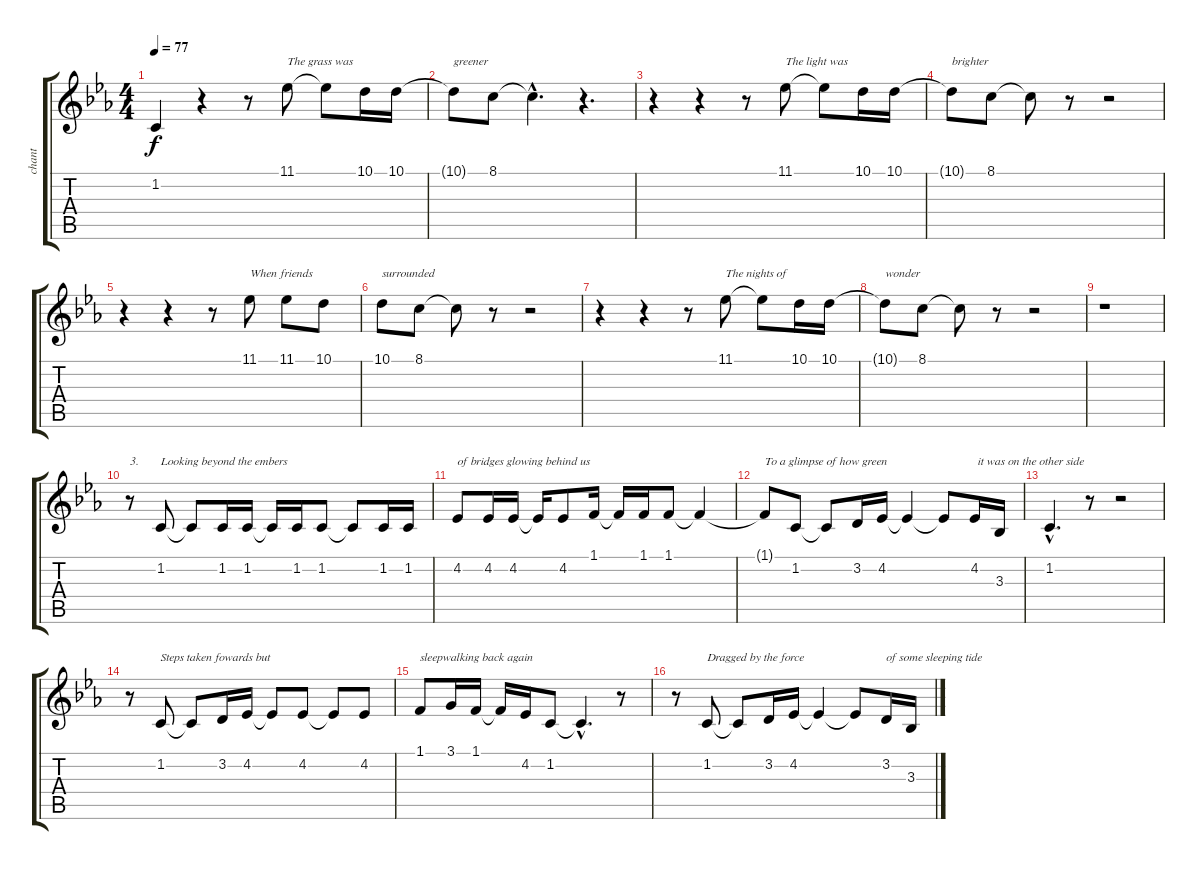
\track ("chant" "chant") {instrument lead6voice}
\staff {score tabs}
\tuning (E4 B3 G3 D3 A2 E2) {hide}
\ts (4 4)
\tempo 77
\clef g2
\ks cminor
1.2.4{dy f} r.4 r.8 11.1.8{txt "The grass was"} 11.1{t}.8 10.1.16 10.1.16 |
10.1{t}.8{txt "greener"} 8.1.8 8.1{hac t}.4{d} r.4{d} |
r.4 r.4 r.8 11.1.8{txt "The light was"} 11.1{t}.8 10.1.16 10.1.16 |
10.1{t}.8{txt "brighter"} 8.1.8 8.1{t}.8 r.8 r.2 |
r.4 r.4 r.8 11.1.8{txt "When friends"} 11.1.8 10.1.8 |
10.1.8{txt "surrounded"} 8.1.8 8.1{t}.8 r.8 r.2 |
r.4 r.4 r.8 11.1.8{txt "The nights of"} 11.1{t}.8 10.1.16 10.1.16 |
10.1{t}.8{txt "wonder"} 8.1.8 8.1{t}.8 r.8 r.2 |
r.1 |
r.8{txt "3."} 1.2.8{txt "Looking beyond the embers"} 1.2{t}.8 1.2.16 1.2.16 1.2{t}.16 1.2.16 1.2.8 1.2{t}.8 1.2.16 1.2.16 |
4.2.8{txt "of bridges glowing behind us"} 4.2.16 4.2.16 4.2{t}.16 4.2.8 1.1.16 1.1{t}.16 1.1.16 1.1.8 1.1{t}.4 |
1.1{t}.8{txt "To a glimpse of how green"} 1.2.8 1.2{t}.8 3.2.16 4.2.16 4.2{t}.4 4.2{t}.8 4.2.16{txt " it was on the other side"} 3.3.16 |
1.2{hac}.4{d} r.8 r.2 |
r.8 1.2.8{txt "Steps taken fowards but"} 1.2{t}.8 3.2.16 4.2.16 4.2{t}.8 4.2.8 4.2{t}.8 4.2.8 |
1.1.8{txt "sleepwalking back again"} 3.1.16 1.1.16 1.1{t}.16 4.2.16 1.2.8 1.2{hac t}.4{d} r.8 |
r.8 1.2.8{txt "Dragged by the force"} 1.2{t}.8 3.2.16 4.2.16 4.2{t}.4 4.2{t}.8 3.2.16{txt "of some sleeping tide"} 3.3.16
